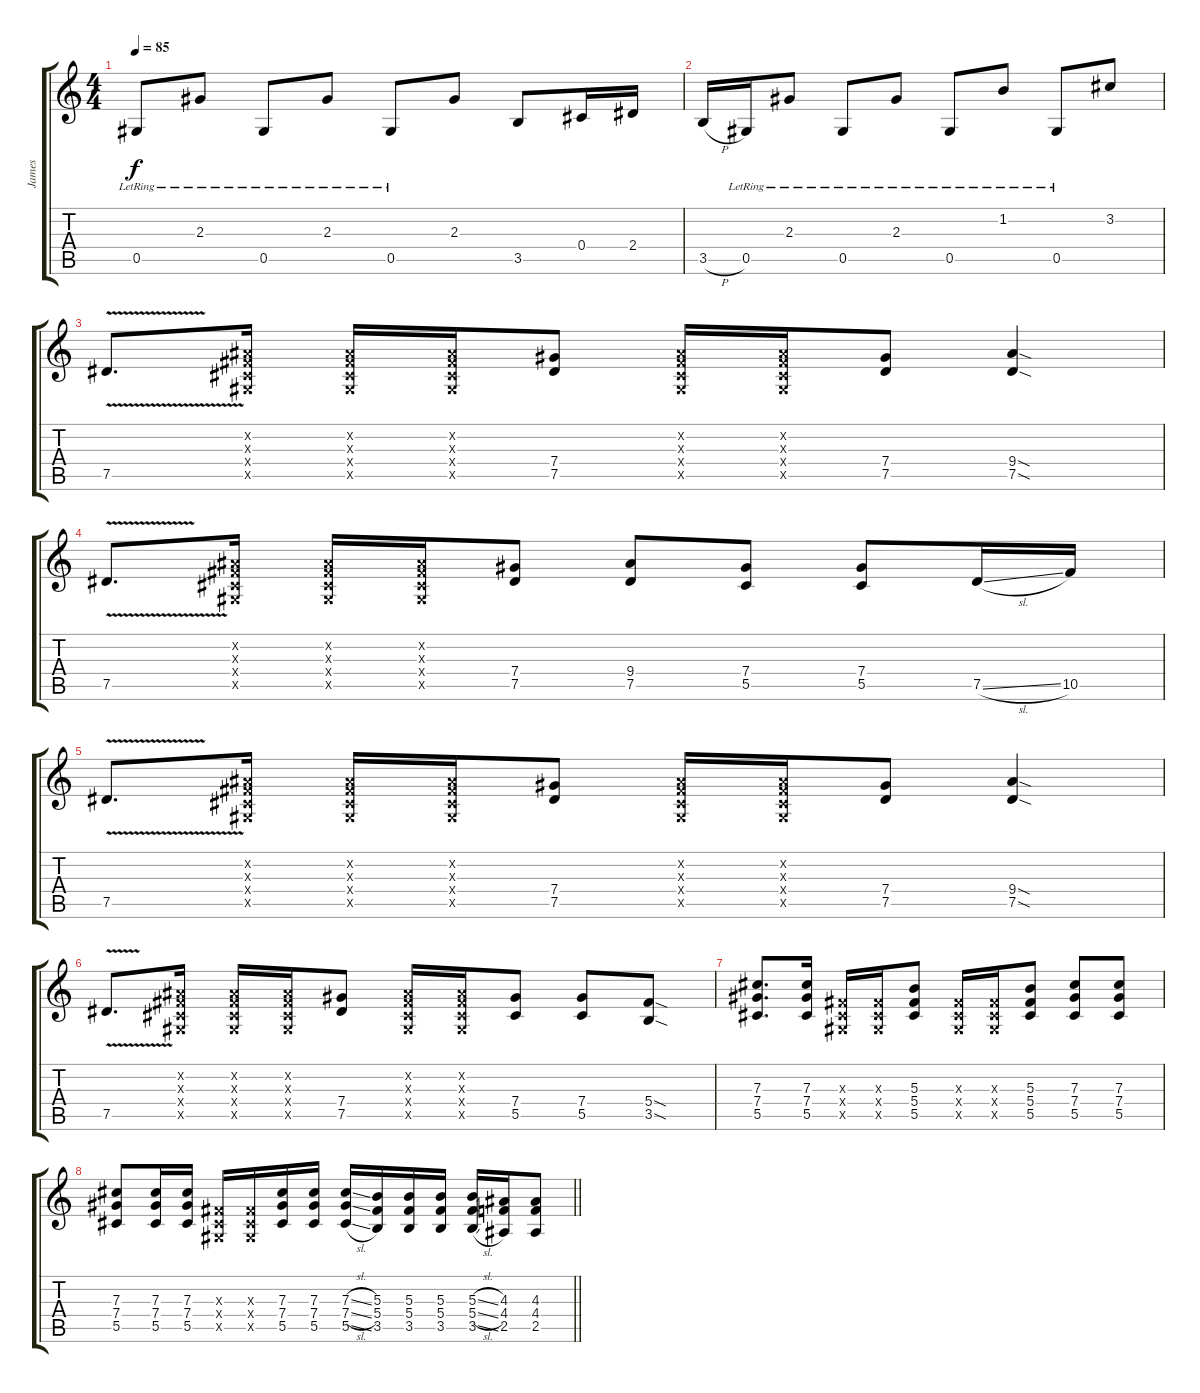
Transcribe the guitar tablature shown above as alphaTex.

\track ("James" "James") {instrument electricguitarclean}
\staff {score tabs}
\tuning (Eb4 Bb3 Gb3 Db3 Ab2 Eb2) {hide}
\ts (4 4)
\tempo 85
\clef g2
\ks c
0.5{lr}.8{dy f} 2.3{lr}.8 0.5{lr}.8 2.3{lr}.8 0.5{lr}.8 2.3.8 3.5.8 0.4.16 2.4.16 |
3.5{h}.16 0.5{lr}.16 2.3{lr}.8 0.5{lr}.8 2.3{lr}.8 0.5{lr}.8 1.2{lr}.8 0.5{lr}.8 3.2.8 |
7.5{v}.8{d} (0.2{x} 0.3{x} 0.4{x} 0.5{x}).16 (0.2{x} 0.3{x} 0.4{x} 0.5{x}).16 (0.2{x} 0.3{x} 0.4{x} 0.5{x}).16 (7.4 7.5).8 (0.2{x} 0.3{x} 0.4{x} 0.5{x}).16 (0.2{x} 0.3{x} 0.4{x} 0.5{x}).16 (7.4 7.5).8 (9.4{sod} 7.5{sod}).4 |
7.5{v}.8{d} (0.2{x} 0.3{x} 0.4{x} 0.5{x}).16 (0.2{x} 0.3{x} 0.4{x} 0.5{x}).16 (0.2{x} 0.3{x} 0.4{x} 0.5{x}).16 (7.4 7.5).8 (9.4 7.5).8 (7.4 5.5).8 (7.4 5.5).8 7.5{sl}.16 10.5.16 |
7.5{v}.8{d} (0.2{x} 0.3{x} 0.4{x} 0.5{x}).16 (0.2{x} 0.3{x} 0.4{x} 0.5{x}).16 (0.2{x} 0.3{x} 0.4{x} 0.5{x}).16 (7.4 7.5).8 (0.2{x} 0.3{x} 0.4{x} 0.5{x}).16 (0.2{x} 0.3{x} 0.4{x} 0.5{x}).16 (7.4 7.5).8 (9.4{sod} 7.5{sod}).4 |
7.5{v}.8{d} (0.2{x} 0.3{x} 0.4{x} 0.5{x}).16 (0.2{x} 0.3{x} 0.4{x} 0.5{x}).16 (0.2{x} 0.3{x} 0.4{x} 0.5{x}).16 (7.4 7.5).8 (0.2{x} 0.3{x} 0.4{x} 0.5{x}).16 (0.2{x} 0.3{x} 0.4{x} 0.5{x}).16 (7.4 5.5).8 (7.4 5.5).8 (5.4{sod} 3.5{sod}).8 |
(7.3 7.4 5.5).8{d} (7.3 7.4 5.5).16 (0.3{x} 0.4{x} 0.5{x}).16 (0.3{x} 0.4{x} 0.5{x}).16 (5.3 5.4 5.5).8 (0.3{x} 0.4{x} 0.5{x}).16 (0.3{x} 0.4{x} 0.5{x}).16 (5.3 5.4 5.5).8 (7.3 7.4 5.5).8 (7.3 7.4 5.5).8 |
\barLineRight lightlight
(7.3 7.4 5.5).8 (7.3 7.4 5.5).16 (7.3 7.4 5.5).16 (0.3{x} 0.4{x} 0.5{x}).16 (0.3{x} 0.4{x} 0.5{x}).16 (7.3 7.4 5.5).16 (7.3 7.4 5.5).16 (7.3{sl} 7.4{sl} 5.5{sl}).16 (5.3 5.4 3.5).16 (5.3 5.4 3.5).16 (5.3 5.4 3.5).16 (5.3{sl} 5.4{sl} 3.5{sl}).16 (4.3 4.4 2.5).16 (4.3 4.4 2.5).8
